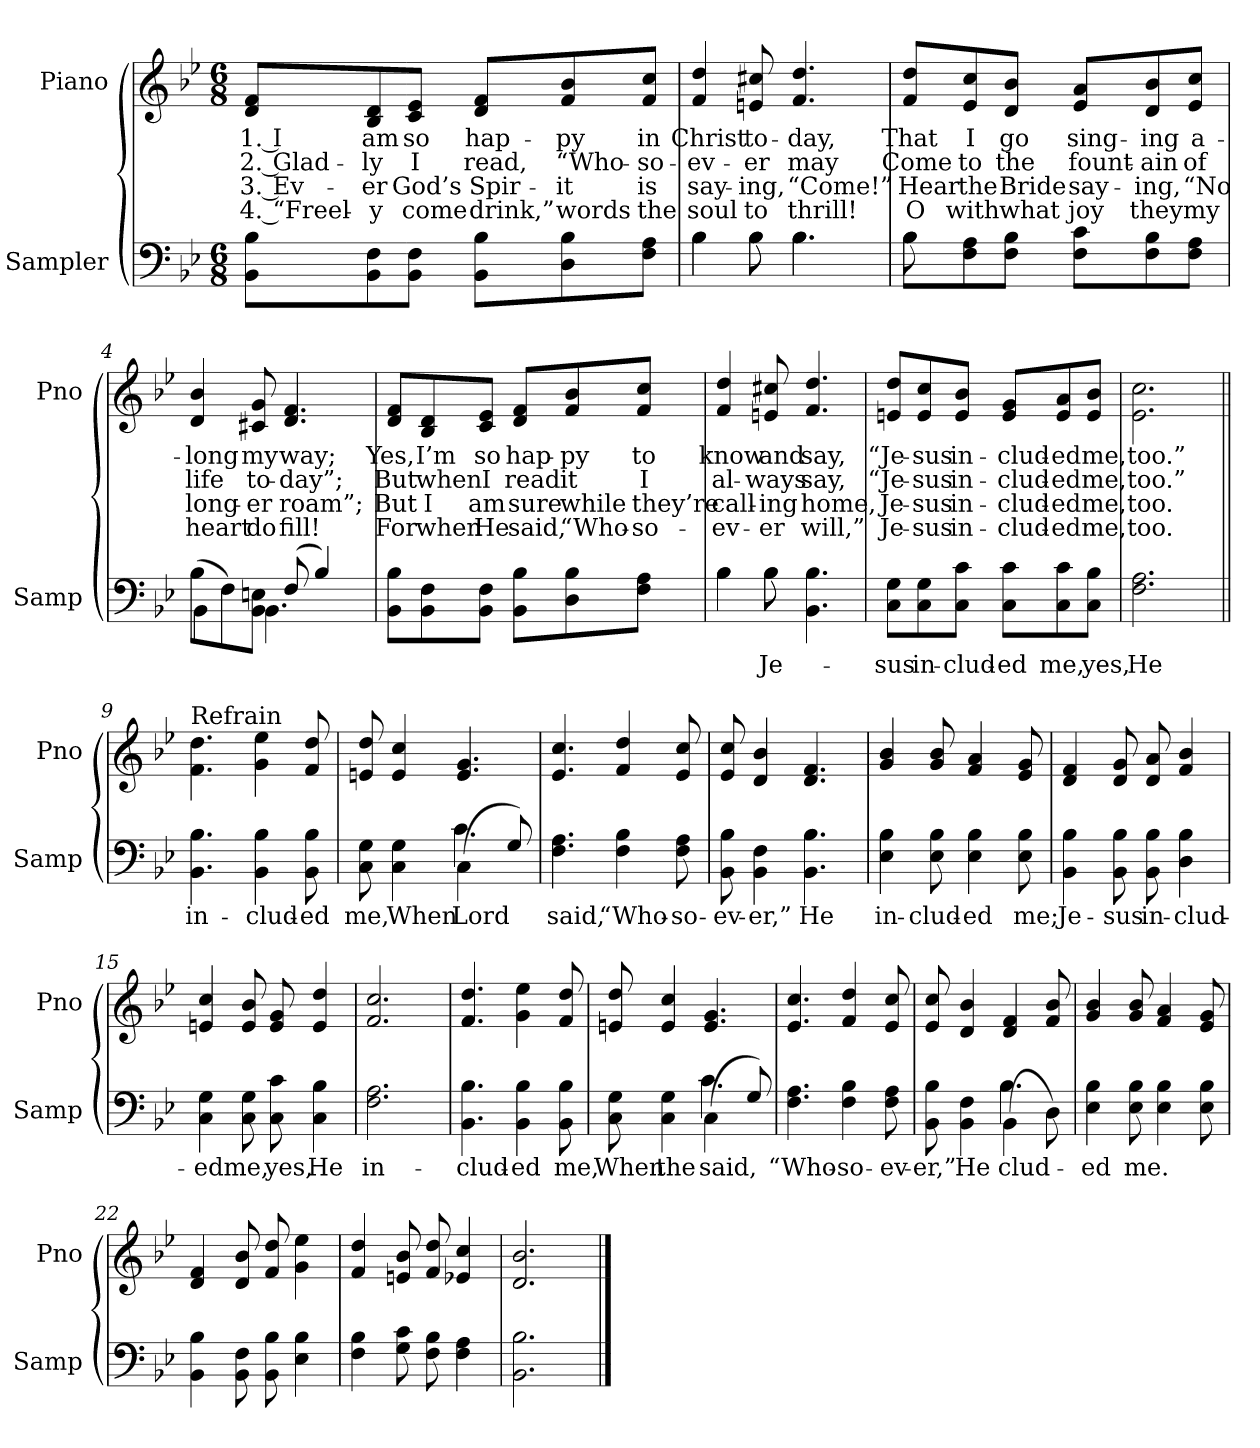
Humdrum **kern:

**kern	**text	**kern	**text	**text	**text	**text
*part2	*part2	*part1	*part1	*part1	*part1	*part1
*staff2	*staff2	*staff1	*staff1	*staff1	*staff1	*staff1
*I"Sampler	*	*I"Piano	*	*	*	*
*I'Samp	*	*I'Pno	*	*	*	*
*clefF4	*	*clefG2	*	*	*	*
*k[b-e-]	*	*k[b-e-]	*	*	*	*
*B-:	*	*B-:	*	*	*	*
*M6/8	*	*M6/8	*	*	*	*
=1	=1	=1	=1	=1	=1	=1
8BB-\ 8B-\L	.	8d/ 8f/L	1. I	2. Glad-	3. Ev-	4. “Freel-
8BB-\ 8F\	.	8B-/ 8d/	am	-ly	-er	-y
8BB-\ 8F\J	.	8c/ 8e-/J	so	I	God’s	come
8BB-\ 8B-\L	.	8d/ 8f/L	hap-	read,	Spir-	drink,”
8D\ 8B-\	.	8f/ 8b-/	-py	“Who-	-it	words
8F\ 8A\J	.	8f/ 8cc/J	in	-so-	is	the
=2	=2	=2	=2	=2	=2	=2
*^	*	*	*	*	*	*
4B-\	4B-	.	4f/ 4dd/	Christ	-ev-	say-	soul
8B-\	8B-	.	8en/ 8cc#X/	to-	-er	-ing,	to
4.B-\	4.B-	.	4.f/ 4.dd/	-day,	may	“Come!”	thrill!
=3	=3	=3	=3	=3	=3	=3	=3
8B-\L	8B-	.	8f/ 8dd/L	That	Come	Hear	O
8F\ 8A\	2ryy	.	8e-/ 8cc/	I	to	the	with
8F\ 8B-\J	.	.	8d/ 8b-/J	go	the	Bride	what
8F\ 8c\L	.	.	8e-/ 8a/L	sing-	fount-	say-	joy
8F\ 8B-\	.	.	8d/ 8b-/	-ing	-ain	-ing,	they
8F\ 8A\J	8ryy	.	8e-/ 8cc/J	a-	of	“No	my
=4	=4	=4	=4	=4	=4	=4	=4
(8B-\L	4BB-	.	4d/ 4b-/	-long	life	long-	heart
8F\)	.	.	.	.	.	.	.
8BB-\ 8En\J	4.BB-	.	8c#X/ 8g/	my	to-	-er	do
(8F/	.	.	4.d/ 4.f/	way;	-day”;	roam”;	fill!
4B-/)	.	.	.	.	.	.	.
.	8ryy	.	.	.	.	.	.
*v	*v	*	*	*	*	*	*
=5	=5	=5	=5	=5	=5	=5
8BB-\ 8B-\L	.	8d/ 8f/L	Yes,	But	But	For
8BB-\ 8F\	.	8B-/ 8d/	I’m	when	I	when
8BB-\ 8F\J	.	8c/ 8e-/J	so	I	am	He
8BB-\ 8B-\L	.	8d/ 8f/L	hap-	read	sure	said,
8D\ 8B-\	.	8f/ 8b-/	-py	it	while	“Who-
8F\ 8A\J	.	8f/ 8cc/J	to	I	they’re	-so-
=6	=6	=6	=6	=6	=6	=6
*^	*	*	*	*	*	*
4B-\	4B-	.	4f/ 4dd/	know	al-	call-	-ev-
8B-\	8B-	Je-	8en/ 8cc#X/	and	-ways	-ing	-er
4.BB-\ 4.B-\	4.ryy	.	4.f/ 4.dd/	say,	say,	home,	will,”
*v	*v	*	*	*	*	*	*
=7	=7	=7	=7	=7	=7	=7
8C\ 8G\L	-sus	8en/ 8dd/L	“Je-	“Je-	Je-	Je-
8C\ 8G\	in-	8e/ 8cc/	-sus	-sus	-sus	-sus
8C\ 8c\J	-clud-	8e/ 8b-/J	in-	in-	in-	in-
8C\ 8c\L	-ed	8e/ 8g/L	-clud-	-clud-	-clud-	-clud-
8C\ 8c\	me,	8e/ 8a/	-ed	-ed	-ed	-ed
8C\ 8B-\J	yes,	8e/ 8b-/J	me,	me,	me,	me,
=8	=8	=8	=8	=8	=8	=8
2.F\ 2.A\	He	2.e-\ 2.cc\	too.”	too.”	too.	too.
=9||	=9||	=9||	=9||	=9||	=9||	=9||
!	!	!LO:TX:t=Refrain	!	!	!	!
4.BB-\ 4.B-\	in-	4.f\ 4.dd\	.	.	.	.
4BB-\ 4B-\	-clud-	4g\ 4ee-\	.	.	.	.
8BB-\ 8B-\	-ed	8f/ 8dd/	.	.	.	.
=10	=10	=10	=10	=10	=10	=10
*^	*	*	*	*	*	*
8C\ 8G\	4.ryy	me,	8en/ 8dd/	.	.	.	.
4C\ 4G\	.	When	4e/ 4cc/	.	.	.	.
(4C\	4.c	Lord	4.e/ 4.g/	.	.	.	.
8G/)	.	.	.	.	.	.	.
*v	*v	*	*	*	*	*	*
=11	=11	=11	=11	=11	=11	=11
4.F\ 4.A\	said,	4.e-/ 4.cc/	.	.	.	.
4F\ 4B-\	“Who-	4f/ 4dd/	.	.	.	.
8F\ 8A\	-so-	8e-/ 8cc/	.	.	.	.
=12	=12	=12	=12	=12	=12	=12
8BB-\ 8B-\	-ev-	8e-/ 8cc/	.	.	.	.
4BB-\ 4F\	-er,”	4d/ 4b-/	.	.	.	.
4.BB-\ 4.B-\	He	4.d/ 4.f/	.	.	.	.
=13	=13	=13	=13	=13	=13	=13
4E-\ 4B-\	in-	4g/ 4b-/	.	.	.	.
8E-\ 8B-\	-clud-	8g/ 8b-/	.	.	.	.
4E-\ 4B-\	-ed	4f/ 4a/	.	.	.	.
8E-\ 8B-\	me;	8e-/ 8g/	.	.	.	.
=14	=14	=14	=14	=14	=14	=14
4BB-\ 4B-\	Je-	4d/ 4f/	.	.	.	.
8BB-\ 8B-\	-sus	8d/ 8g/	.	.	.	.
8BB-\ 8B-\	in-	8d/ 8a/	.	.	.	.
4D\ 4B-\	-clud-	4f/ 4b-/	.	.	.	.
=15	=15	=15	=15	=15	=15	=15
4C\ 4G\	-ed	4en/ 4cc/	.	.	.	.
8C\ 8G\	me,	8e/ 8b-/	.	.	.	.
8C\ 8c\	yes,	8e/ 8g/	.	.	.	.
4C\ 4B-\	He	4e/ 4dd/	.	.	.	.
=16	=16	=16	=16	=16	=16	=16
2.F\ 2.A\	in-	2.f/ 2.cc/	.	.	.	.
=17	=17	=17	=17	=17	=17	=17
4.BB-\ 4.B-\	-clud-	4.f/ 4.dd/	.	.	.	.
4BB-\ 4B-\	-ed	4g\ 4ee-\	.	.	.	.
8BB-\ 8B-\	me,	8f/ 8dd/	.	.	.	.
=18	=18	=18	=18	=18	=18	=18
*^	*	*	*	*	*	*
8C\ 8G\	4.ryy	When	8en/ 8dd/	.	.	.	.
4C\ 4G\	.	the	4e/ 4cc/	.	.	.	.
(4C\	4.c	said,	4.e/ 4.g/	.	.	.	.
8G/)	.	.	.	.	.	.	.
*v	*v	*	*	*	*	*	*
=19	=19	=19	=19	=19	=19	=19
4.F\ 4.A\	“Who-	4.e-/ 4.cc/	.	.	.	.
4F\ 4B-\	-so-	4f/ 4dd/	.	.	.	.
8F\ 8A\	-ev-	8e-/ 8cc/	.	.	.	.
=20	=20	=20	=20	=20	=20	=20
*^	*	*	*	*	*	*
8BB-\ 8B-\	4.ryy	-er,”	8e-/ 8cc/	.	.	.	.
4BB-\ 4F\	.	He	4d/ 4b-/	.	.	.	.
(4BB-\	4.B-	-clud-	4d/ 4f/	.	.	.	.
8D\)	.	.	8f/ 8b-/	.	.	.	.
*v	*v	*	*	*	*	*	*
=21	=21	=21	=21	=21	=21	=21
4E-\ 4B-\	-ed	4g/ 4b-/	.	.	.	.
8E-\ 8B-\	me.	8g/ 8b-/	.	.	.	.
4E-\ 4B-\	.	4f/ 4a/	.	.	.	.
8E-\ 8B-\	.	8e-/ 8g/	.	.	.	.
=22	=22	=22	=22	=22	=22	=22
4BB-\ 4B-\	.	4d/ 4f/	.	.	.	.
8BB-\ 8F\	.	8d/ 8b-/	.	.	.	.
8BB-\ 8B-\	.	8f/ 8dd/	.	.	.	.
4E-\ 4B-\	.	4g\ 4ee-\	.	.	.	.
=23	=23	=23	=23	=23	=23	=23
4F\ 4B-\	.	4f/ 4dd/	.	.	.	.
8G\ 8c\	.	8en/ 8b-/	.	.	.	.
8F\ 8B-\	.	8f/ 8dd/	.	.	.	.
4F\ 4A\	.	4e-X/ 4cc/	.	.	.	.
=24	=24	=24	=24	=24	=24	=24
2.BB- 2.B-	.	2.d 2.b-	.	.	.	.
==	==	==	==	==	==	==
*-	*-	*-	*-	*-	*-	*-
